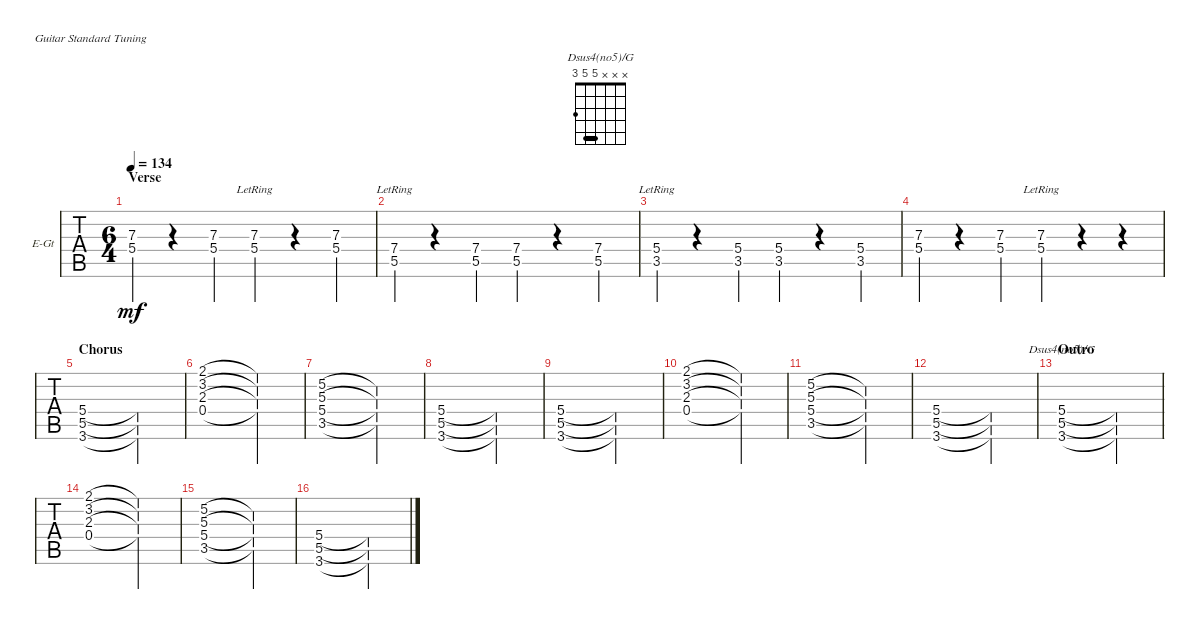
\defaultSystemsLayout 4
\bracketExtendMode groupsimilarinstruments
\firstSystemTrackNameOrientation horizontal
\otherSystemsTrackNameOrientation horizontal
\track ("Electric Guitar 1" "E-Gt") {instrument electricguitarclean}
\staff {tabs}
\tuning (E4 B3 G3 D3 A2 E2)
\chord ("Dsus4(no5)/G" x x x 5 5 3) {barre 5}
\ts (6 4)
\section ("" "Verse")
\tempo 134
\clef g2
\ks c
(5.4 7.3).4{dy mf} r.4 (5.4{st} 7.3{st}).4 (5.4{lr} 7.3{lr}).4 r.4 (5.4{st} 7.3{st}).4 |
(7.4{lr} 5.5{lr}).4 r.4 (7.4{st} 5.5{st}).4 (7.4 5.5).4 r.4 (7.4{st} 5.5{st}).4 |
(5.4{lr} 3.5{lr}).4 r.4 (5.4{st} 3.5{st}).4 (5.4 3.5).4 r.4 (5.4{st} 3.5{st}).4 |
(5.4 7.3).4 r.4 (5.4{st} 7.3{st}).4 (5.4{lr} 7.3{lr}).4 r.4 r.4 |
\section ("" "Chorus")
(3.6 5.5 5.4).1 (3.6{t} 5.5{t} 5.4{t}).2 |
(0.4 2.3 3.2 2.1).1 (0.4{t} 2.3{t} 3.2{t} 2.1{t}).2 |
(3.5 5.4 5.3 5.2).1 (3.5{t} 5.4{t} 5.3{t} 5.2{t}).2 |
(3.6 5.5 5.4).1 (3.6{t} 5.5{t} 5.4{t}).2 |
(3.6 5.5 5.4).1 (3.6{t} 5.5{t} 5.4{t}).2 |
(0.4 2.3 3.2 2.1).1 (0.4{t} 2.3{t} 3.2{t} 2.1{t}).2 |
(3.5 5.4 5.3 5.2).1 (3.5{t} 5.4{t} 5.3{t} 5.2{t}).2 |
(3.6 5.5 5.4).1 (3.6{t} 5.5{t} 5.4{t}).2 |
\section ("" "Outro")
(3.6 5.5 5.4).1{ch "Dsus4(no5)/G"} (3.6{t} 5.5{t} 5.4{t}).2 |
(0.4 2.3 3.2 2.1).1 (0.4{t} 2.3{t} 3.2{t} 2.1{t}).2 |
(3.5 5.4 5.3 5.2).1 (3.5{t} 5.4{t} 5.3{t} 5.2{t}).2 |
(3.6 5.5 5.4).1 (3.6{t} 5.5{t} 5.4{t}).2
